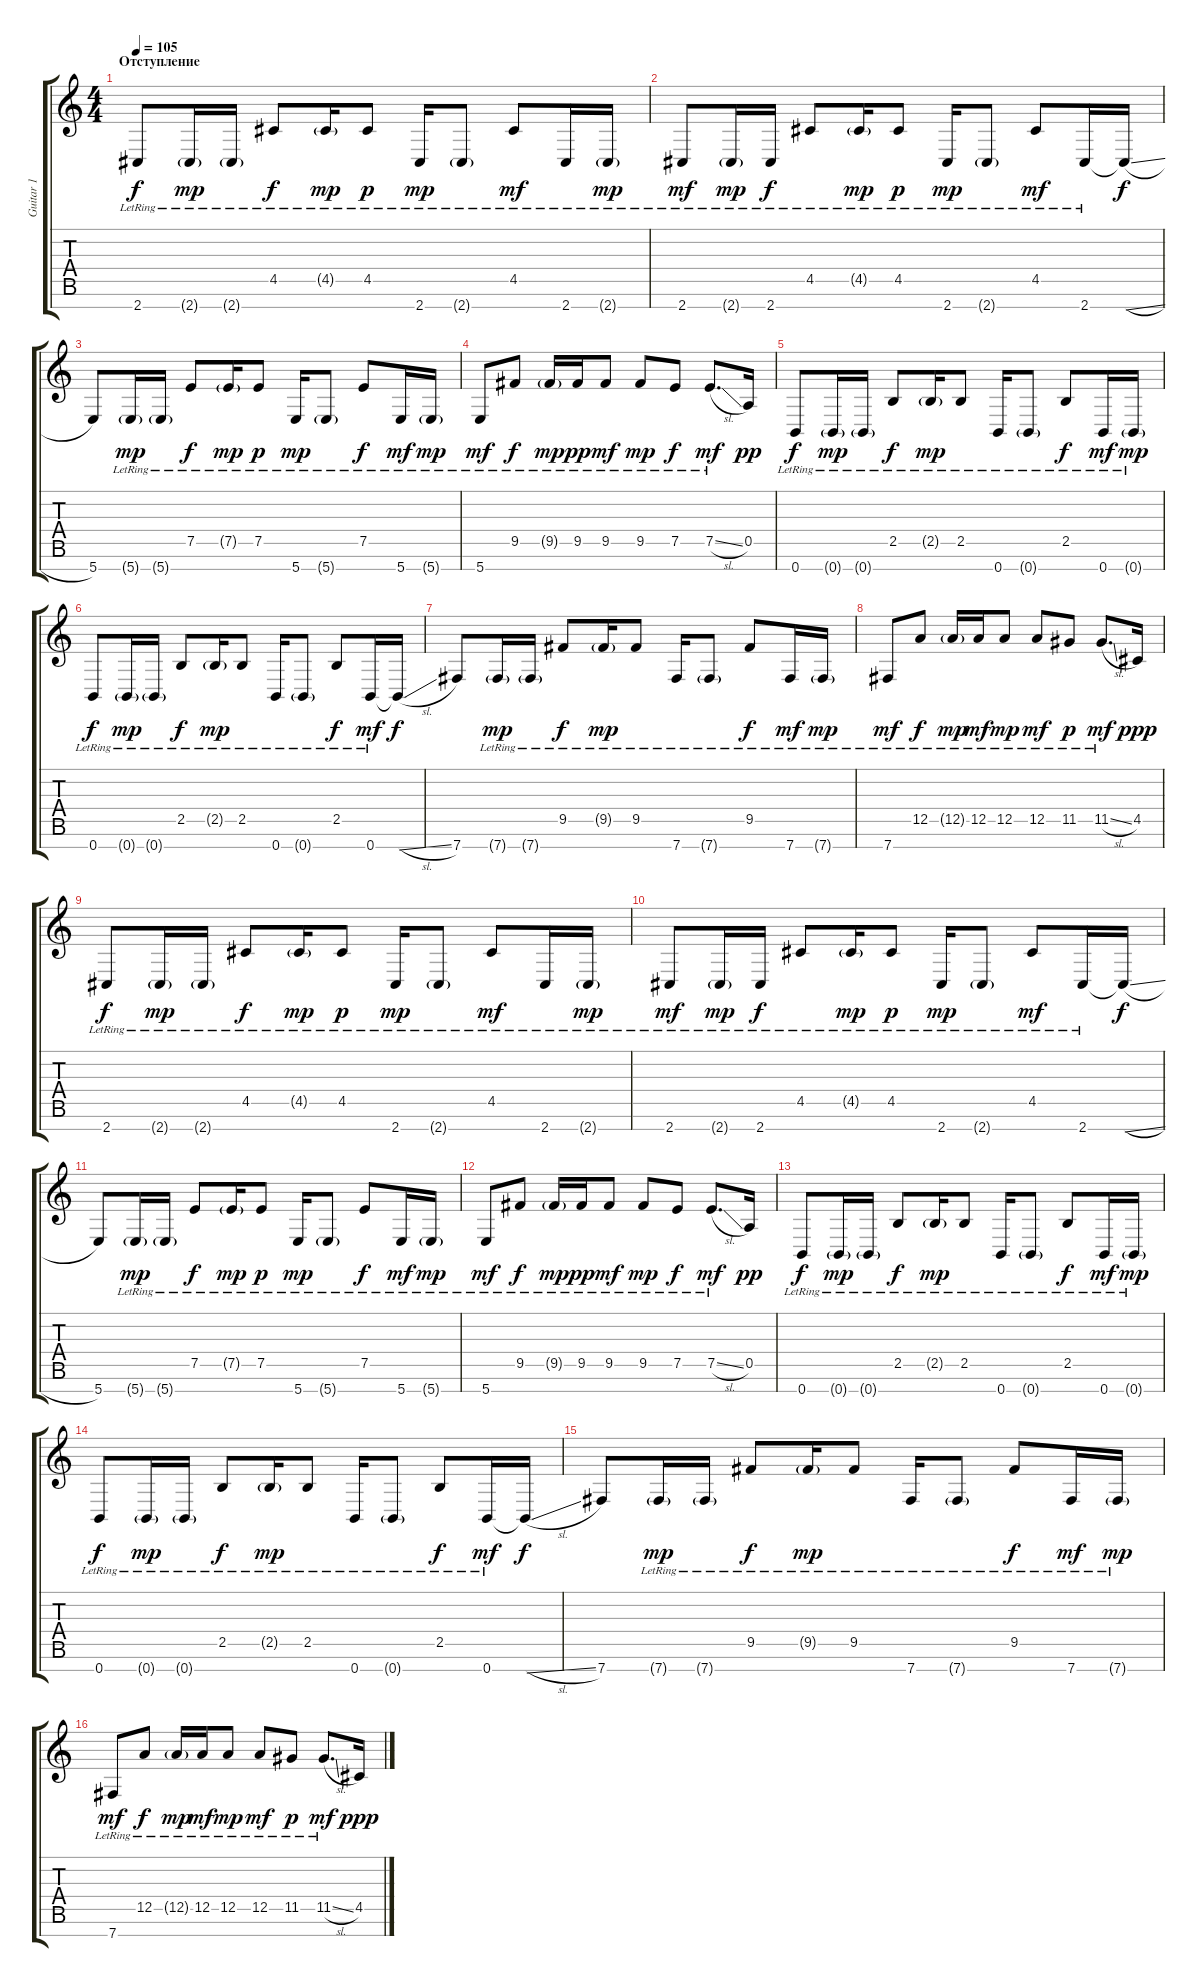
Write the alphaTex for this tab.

\track ("Guitar 1" "Guitar 1") {instrument acousticguitarsteel}
\staff {score tabs}
\tuning (E4 B3 G3 D3 A2 E2 B1) {hide}
\ts (4 4)
\section ("" "Отступление")
\tempo 105
\clef g2
\ks c
2.7{lr}.8{dy f} 2.7{g lr}.16{dy mp} 2.7{g lr}.16 4.5{lr}.8{dy f} 4.5{g lr}.16{dy mp} 4.5{lr}.8{dy p} 2.7{lr}.16{dy mp} 2.7{g lr}.8 4.5{lr}.8{dy mf} 2.7{lr}.16 2.7{g lr}.16{dy mp} |
2.7{lr}.8{dy mf} 2.7{g lr}.16{dy mp} 2.7{lr}.16{dy f} 4.5{lr}.8 4.5{g lr}.16{dy mp} 4.5{lr}.8{dy p} 2.7{lr}.16{dy mp} 2.7{g lr}.8 4.5{lr}.8{dy mf} 2.7{lr}.16 2.7{sl t}.16{dy f} |
5.7.8 5.7{g lr}.16{dy mp} 5.7{g lr}.16 7.5{lr}.8{dy f} 7.5{g lr}.16{dy mp} 7.5{lr}.8{dy p} 5.7{lr}.16{dy mp} 5.7{g lr}.8 7.5{lr}.8{dy f} 5.7{lr}.16{dy mf} 5.7{g lr}.16{dy mp} |
5.7{lr}.8{dy mf} 9.5{lr}.8{dy f} 9.5{g lr}.16{dy mp} 9.5{lr}.16{dy pp} 9.5{lr}.8{dy mf} 9.5{lr}.8{dy mp} 7.5{lr}.8{dy f} 7.5{sl lr}.8{d dy mf} 0.5.16{dy pp} |
0.7{lr}.8{dy f} 0.7{g lr}.16{dy mp} 0.7{g lr}.16 2.5{lr}.8{dy f} 2.5{g lr}.16{dy mp} 2.5{lr}.8 0.7{lr}.16 0.7{g lr}.8 2.5{lr}.8{dy f} 0.7{lr}.16{dy mf} 0.7{g lr}.16{dy mp} |
0.7{lr}.8{dy f} 0.7{g lr}.16{dy mp} 0.7{g lr}.16 2.5{lr}.8{dy f} 2.5{g lr}.16{dy mp} 2.5{lr}.8 0.7{lr}.16 0.7{g lr}.8 2.5{lr}.8{dy f} 0.7{lr}.16{dy mf} 0.7{sl t}.16{dy f} |
7.7.8 7.7{g lr}.16{dy mp} 7.7{g lr}.16 9.5{lr}.8{dy f} 9.5{g lr}.16{dy mp} 9.5{lr}.8 7.7{lr}.16 7.7{g lr}.8 9.5{lr}.8{dy f} 7.7{lr}.16{dy mf} 7.7{g lr}.16{dy mp} |
7.7{lr}.8{dy mf} 12.5{lr}.8{dy f} 12.5{g lr}.16{dy mp} 12.5{lr}.16{dy mf} 12.5{lr}.8{dy mp} 12.5{lr}.8{dy mf} 11.5{lr}.8{dy p} 11.5{sl lr}.8{d dy mf} 4.5.16{dy ppp} |
2.7{lr}.8{dy f volume 11} 2.7{g lr}.16{dy mp} 2.7{g lr}.16 4.5{lr}.8{dy f} 4.5{g lr}.16{dy mp} 4.5{lr}.8{dy p} 2.7{lr}.16{dy mp} 2.7{g lr}.8 4.5{lr}.8{dy mf} 2.7{lr}.16 2.7{g lr}.16{dy mp} |
2.7{lr}.8{dy mf} 2.7{g lr}.16{dy mp} 2.7{lr}.16{dy f} 4.5{lr}.8 4.5{g lr}.16{dy mp} 4.5{lr}.8{dy p} 2.7{lr}.16{dy mp} 2.7{g lr}.8 4.5{lr}.8{dy mf} 2.7{lr}.16 2.7{sl t}.16{dy f} |
5.7.8 5.7{g lr}.16{dy mp} 5.7{g lr}.16 7.5{lr}.8{dy f} 7.5{g lr}.16{dy mp} 7.5{lr}.8{dy p} 5.7{lr}.16{dy mp} 5.7{g lr}.8 7.5{lr}.8{dy f} 5.7{lr}.16{dy mf} 5.7{g lr}.16{dy mp} |
5.7{lr}.8{dy mf} 9.5{lr}.8{dy f} 9.5{g lr}.16{dy mp} 9.5{lr}.16{dy pp} 9.5{lr}.8{dy mf} 9.5{lr}.8{dy mp} 7.5{lr}.8{dy f} 7.5{sl lr}.8{d dy mf} 0.5.16{dy pp} |
0.7{lr}.8{dy f} 0.7{g lr}.16{dy mp} 0.7{g lr}.16 2.5{lr}.8{dy f} 2.5{g lr}.16{dy mp} 2.5{lr}.8 0.7{lr}.16 0.7{g lr}.8 2.5{lr}.8{dy f} 0.7{lr}.16{dy mf} 0.7{g lr}.16{dy mp} |
0.7{lr}.8{dy f} 0.7{g lr}.16{dy mp} 0.7{g lr}.16 2.5{lr}.8{dy f} 2.5{g lr}.16{dy mp} 2.5{lr}.8 0.7{lr}.16 0.7{g lr}.8 2.5{lr}.8{dy f} 0.7{lr}.16{dy mf} 0.7{sl t}.16{dy f} |
7.7.8{volume 14} 7.7{g lr}.16{dy mp} 7.7{g lr}.16 9.5{lr}.8{dy f} 9.5{g lr}.16{dy mp} 9.5{lr}.8 7.7{lr}.16 7.7{g lr}.8 9.5{lr}.8{dy f} 7.7{lr}.16{dy mf} 7.7{g lr}.16{dy mp} |
7.7{lr}.8{dy mf} 12.5{lr}.8{dy f} 12.5{g lr}.16{dy mp} 12.5{lr}.16{dy mf} 12.5{lr}.8{dy mp} 12.5{lr}.8{dy mf} 11.5{lr}.8{dy p} 11.5{sl lr}.8{d dy mf} 4.5.16{dy ppp}
